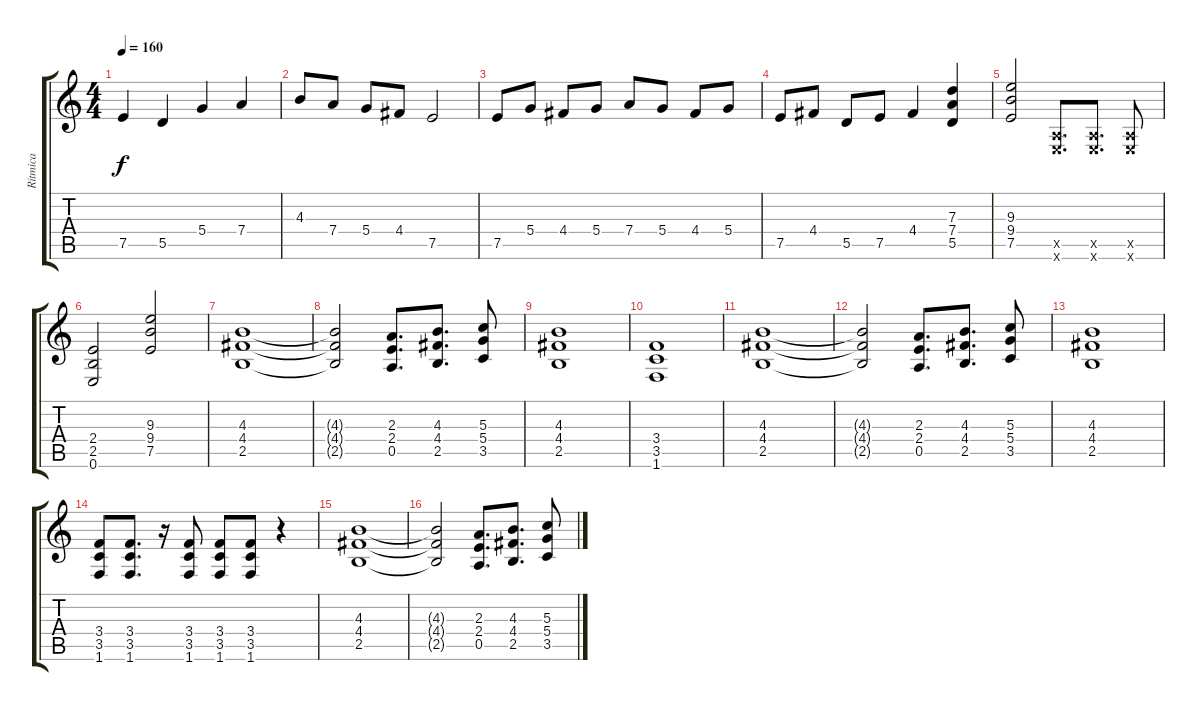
\track ("Ritmica" "Ritmica") {instrument overdrivenguitar}
\staff {score tabs}
\tuning (E4 B3 G3 D3 A2 E2) {hide}
\ts (4 4)
\tempo 160
\clef g2
\ks c
7.5.4{dy f} 5.5.4 5.4.4 7.4.4 |
4.3.8 7.4.8 5.4.8 4.4.8 7.5.2 |
7.5.8 5.4.8 4.4.8 5.4.8 7.4.8 5.4.8 4.4.8 5.4.8 |
7.5.8 4.4.8 5.5.8 7.5.8 4.4.4 (7.3 7.4 5.5).4{instrument distortionguitar} |
(9.3 9.4 7.5).2 (0.5{x} 0.6{x}).8{d} (0.5{x} 0.6{x}).8{d} (0.5{x} 0.6{x}).8 |
(2.4 2.5 0.6).2 (9.3 9.4 7.5).2 |
(4.3 4.4 2.5).1 |
(4.3{t} 4.4{t} 2.5{t}).2 (2.3 2.4 0.5).8{d} (4.3 4.4 2.5).8{d} (5.3 5.4 3.5).8 |
(4.3 4.4 2.5).1 |
(3.4 3.5 1.6).1 |
(4.3 4.4 2.5).1 |
(4.3{t} 4.4{t} 2.5{t}).2 (2.3 2.4 0.5).8{d} (4.3 4.4 2.5).8{d} (5.3 5.4 3.5).8 |
(4.3 4.4 2.5).1 |
(3.4 3.5 1.6).8 (3.4 3.5 1.6).8{d} r.16 (3.4 3.5 1.6).8 (3.4 3.5 1.6).8 (3.4 3.5 1.6).8 r.4 |
(4.3 4.4 2.5).1 |
(4.3{t} 4.4{t} 2.5{t}).2 (2.3 2.4 0.5).8{d} (4.3 4.4 2.5).8{d} (5.3 5.4 3.5).8
